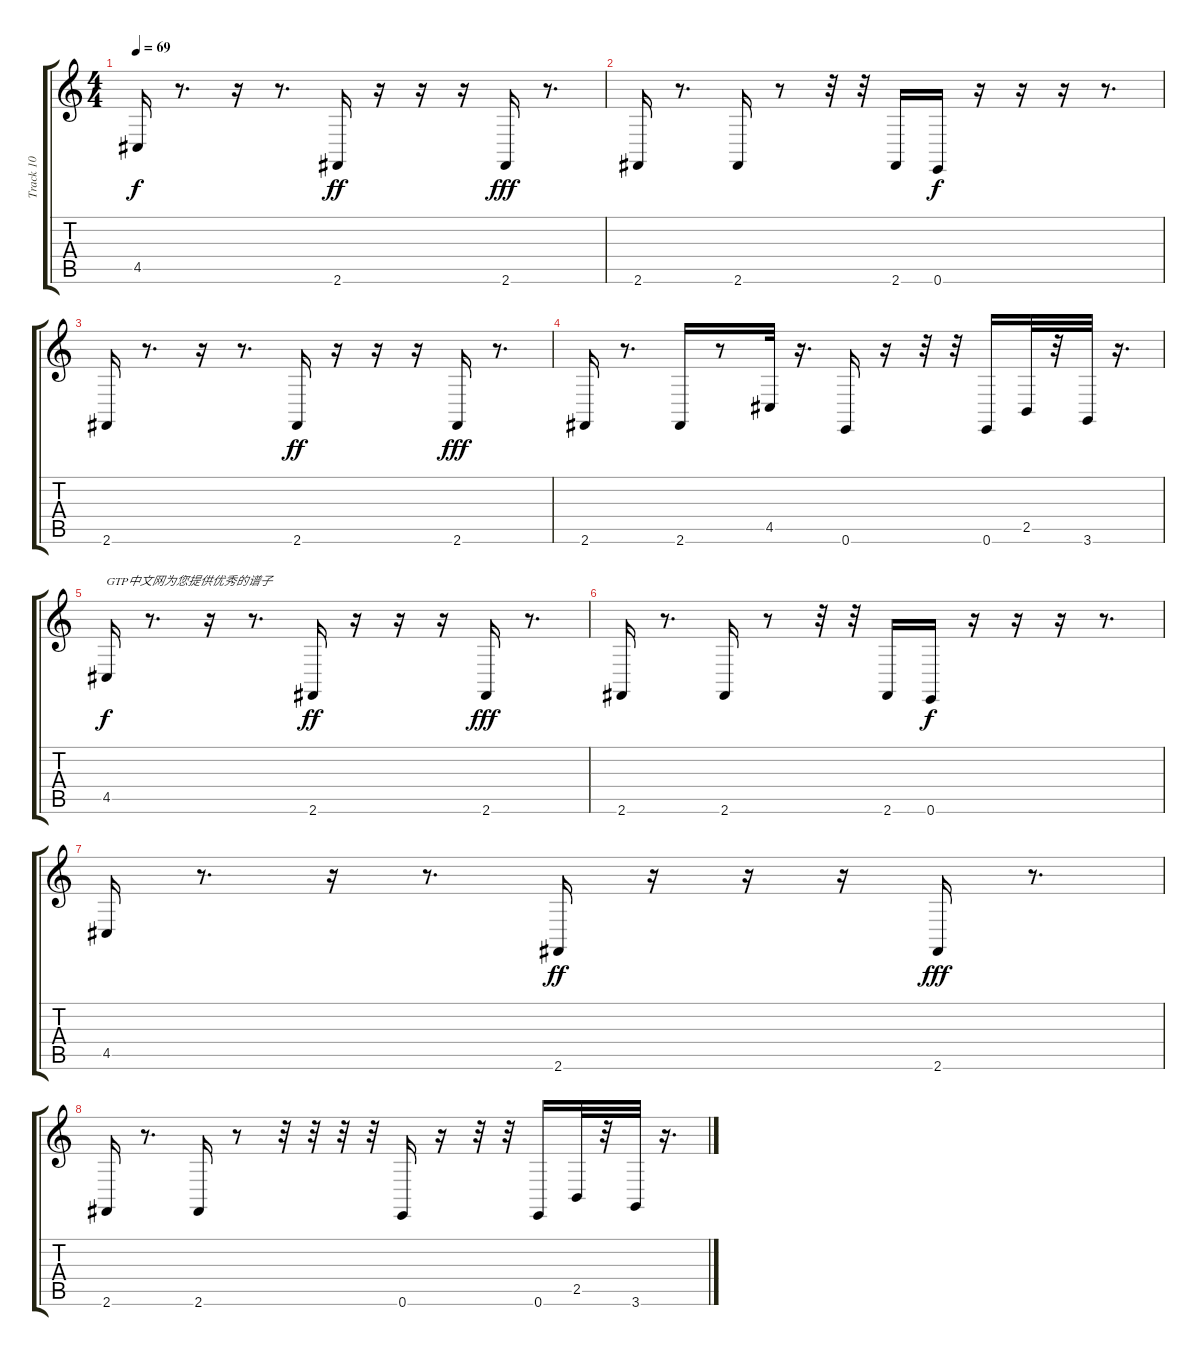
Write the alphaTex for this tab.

\track ("Track 10" "Track 10") {instrument acousticgrandpiano}
\staff {score tabs}
\tuning (E4 B3 G3 D3 A2 E2) {hide}
\ts (4 4)
\tempo 69
\clef g2
\ks c
4.5.16{dy f instrument acousticgrandpiano} r.8{d} r.16 r.8{d} 2.6.16{dy ff} r.16 r.16 r.16 2.6.16{dy fff} r.8{d} |
2.6.16 r.8{d} 2.6.16 r.8 r.32 r.32 2.6.16 0.6.16{dy f} r.16 r.16 r.16 r.8{d} |
2.6.16 r.8{d} r.16 r.8{d} 2.6.16{dy ff} r.16 r.16 r.16 2.6.16{dy fff} r.8{d} |
2.6.16 r.8{d} 2.6.16 r.8 4.5.32 r.16{d} 0.6.16 r.16 r.32 r.32 0.6.16 2.5.32 r.32 3.6.32 r.16{d} |
4.5.16{txt "GTP中文网为您提供优秀的谱子" dy f} r.8{d} r.16 r.8{d} 2.6.16{dy ff} r.16 r.16 r.16 2.6.16{dy fff} r.8{d} |
2.6.16 r.8{d} 2.6.16 r.8 r.32 r.32 2.6.16 0.6.16{dy f} r.16 r.16 r.16 r.8{d} |
4.5.16 r.8{d} r.16 r.8{d} 2.6.16{dy ff} r.16 r.16 r.16 2.6.16{dy fff} r.8{d} |
2.6.16 r.8{d} 2.6.16 r.8 r.32 r.32 r.32 r.32 0.6.16 r.16 r.32 r.32 0.6.16 2.5.32 r.32 3.6.32 r.16{d}
